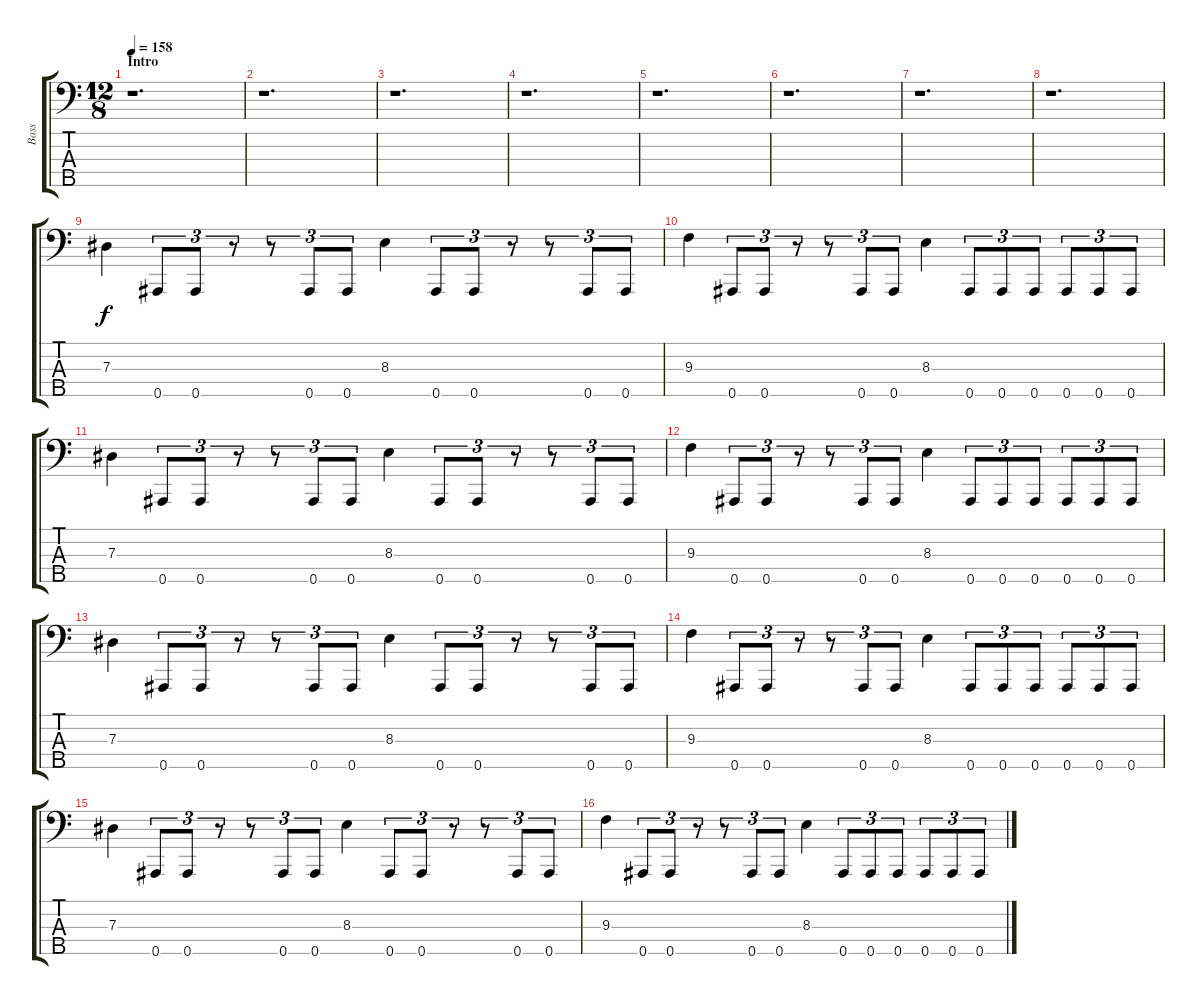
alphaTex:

\track ("Bass" "Bass") {instrument electricbassfinger}
\staff {score tabs}
\tuning (Gb2 Db2 Ab1 Eb1 Bb0) {hide}
\ts (12 8)
\section ("" "Intro")
\tempo 158
\clef f4
\ks c
r.1{d dy f instrument electricbassfinger} |
r.1{d} |
r.1{d} |
r.1{d} |
r.1{d} |
r.1{d} |
r.1{d} |
r.1{d} |
7.3.4 0.5.8{tu (3 2)} 0.5.8{tu (3 2)} r.8{tu (3 2)} r.8{tu (3 2)} 0.5.8{tu (3 2)} 0.5.8{tu (3 2)} 8.3.4 0.5.8{tu (3 2)} 0.5.8{tu (3 2)} r.8{tu (3 2)} r.8{tu (3 2)} 0.5.8{tu (3 2)} 0.5.8{tu (3 2)} |
9.3.4 0.5.8{tu (3 2)} 0.5.8{tu (3 2)} r.8{tu (3 2)} r.8{tu (3 2)} 0.5.8{tu (3 2)} 0.5.8{tu (3 2)} 8.3.4 0.5.8{tu (3 2)} 0.5.8{tu (3 2)} 0.5.8{tu (3 2)} 0.5.8{tu (3 2)} 0.5.8{tu (3 2)} 0.5.8{tu (3 2)} |
7.3.4 0.5.8{tu (3 2)} 0.5.8{tu (3 2)} r.8{tu (3 2)} r.8{tu (3 2)} 0.5.8{tu (3 2)} 0.5.8{tu (3 2)} 8.3.4 0.5.8{tu (3 2)} 0.5.8{tu (3 2)} r.8{tu (3 2)} r.8{tu (3 2)} 0.5.8{tu (3 2)} 0.5.8{tu (3 2)} |
9.3.4 0.5.8{tu (3 2)} 0.5.8{tu (3 2)} r.8{tu (3 2)} r.8{tu (3 2)} 0.5.8{tu (3 2)} 0.5.8{tu (3 2)} 8.3.4 0.5.8{tu (3 2)} 0.5.8{tu (3 2)} 0.5.8{tu (3 2)} 0.5.8{tu (3 2)} 0.5.8{tu (3 2)} 0.5.8{tu (3 2)} |
7.3.4 0.5.8{tu (3 2)} 0.5.8{tu (3 2)} r.8{tu (3 2)} r.8{tu (3 2)} 0.5.8{tu (3 2)} 0.5.8{tu (3 2)} 8.3.4 0.5.8{tu (3 2)} 0.5.8{tu (3 2)} r.8{tu (3 2)} r.8{tu (3 2)} 0.5.8{tu (3 2)} 0.5.8{tu (3 2)} |
9.3.4 0.5.8{tu (3 2)} 0.5.8{tu (3 2)} r.8{tu (3 2)} r.8{tu (3 2)} 0.5.8{tu (3 2)} 0.5.8{tu (3 2)} 8.3.4 0.5.8{tu (3 2)} 0.5.8{tu (3 2)} 0.5.8{tu (3 2)} 0.5.8{tu (3 2)} 0.5.8{tu (3 2)} 0.5.8{tu (3 2)} |
7.3.4 0.5.8{tu (3 2)} 0.5.8{tu (3 2)} r.8{tu (3 2)} r.8{tu (3 2)} 0.5.8{tu (3 2)} 0.5.8{tu (3 2)} 8.3.4 0.5.8{tu (3 2)} 0.5.8{tu (3 2)} r.8{tu (3 2)} r.8{tu (3 2)} 0.5.8{tu (3 2)} 0.5.8{tu (3 2)} |
9.3.4 0.5.8{tu (3 2)} 0.5.8{tu (3 2)} r.8{tu (3 2)} r.8{tu (3 2)} 0.5.8{tu (3 2)} 0.5.8{tu (3 2)} 8.3.4 0.5.8{tu (3 2)} 0.5.8{tu (3 2)} 0.5.8{tu (3 2)} 0.5.8{tu (3 2)} 0.5.8{tu (3 2)} 0.5.8{tu (3 2)}
